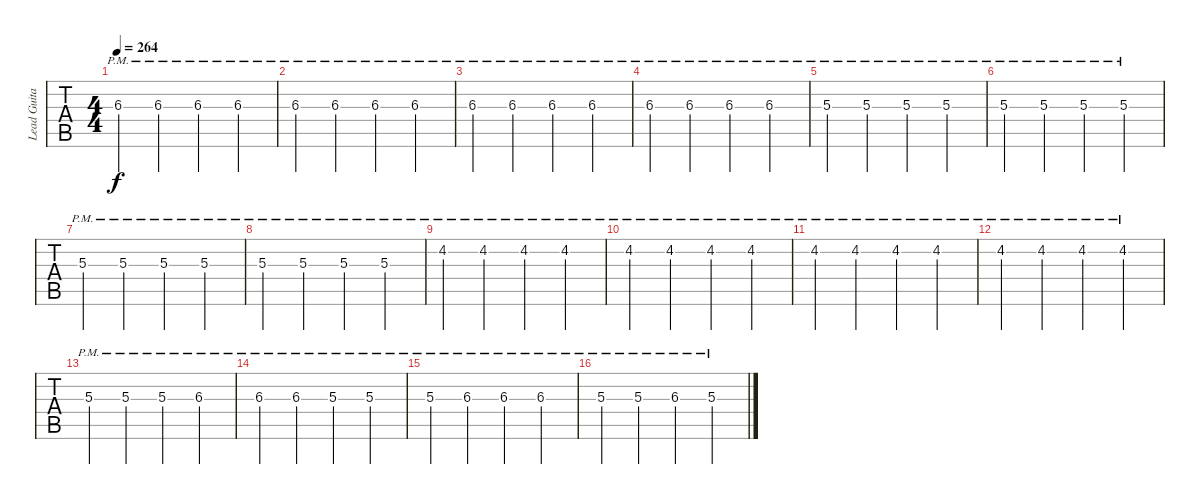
\track ("Lead Guitar" "Lead Guita") {instrument electricguitarjazz}
\staff {tabs}
\tuning (E4 B3 G3 D3 A2 D2) {hide}
\ts (4 4)
\tempo 264
\clef g2
\ks c
6.3{pm}.4{dy f} 6.3{pm}.4 6.3{pm}.4 6.3{pm}.4 |
6.3{pm}.4 6.3{pm}.4 6.3{pm}.4 6.3{pm}.4 |
6.3{pm}.4 6.3{pm}.4 6.3{pm}.4 6.3{pm}.4 |
6.3{pm}.4 6.3{pm}.4 6.3{pm}.4 6.3{pm}.4 |
5.3{pm}.4 5.3{pm}.4 5.3{pm}.4 5.3{pm}.4 |
5.3{pm}.4 5.3{pm}.4 5.3{pm}.4 5.3{pm}.4 |
5.3{pm}.4 5.3{pm}.4 5.3{pm}.4 5.3{pm}.4 |
5.3{pm}.4 5.3{pm}.4 5.3{pm}.4 5.3{pm}.4 |
4.2{pm}.4 4.2{pm}.4 4.2{pm}.4 4.2{pm}.4 |
4.2{pm}.4 4.2{pm}.4 4.2{pm}.4 4.2{pm}.4 |
4.2{pm}.4 4.2{pm}.4 4.2{pm}.4 4.2{pm}.4 |
4.2{pm}.4 4.2{pm}.4 4.2{pm}.4 4.2{pm}.4 |
5.3{pm}.4 5.3{pm}.4 5.3{pm}.4 6.3{pm}.4 |
6.3{pm}.4 6.3{pm}.4 5.3{pm}.4 5.3{pm}.4 |
5.3{pm}.4 6.3{pm}.4 6.3{pm}.4 6.3{pm}.4 |
5.3{pm}.4 5.3{pm}.4 6.3{pm}.4 5.3{pm}.4
